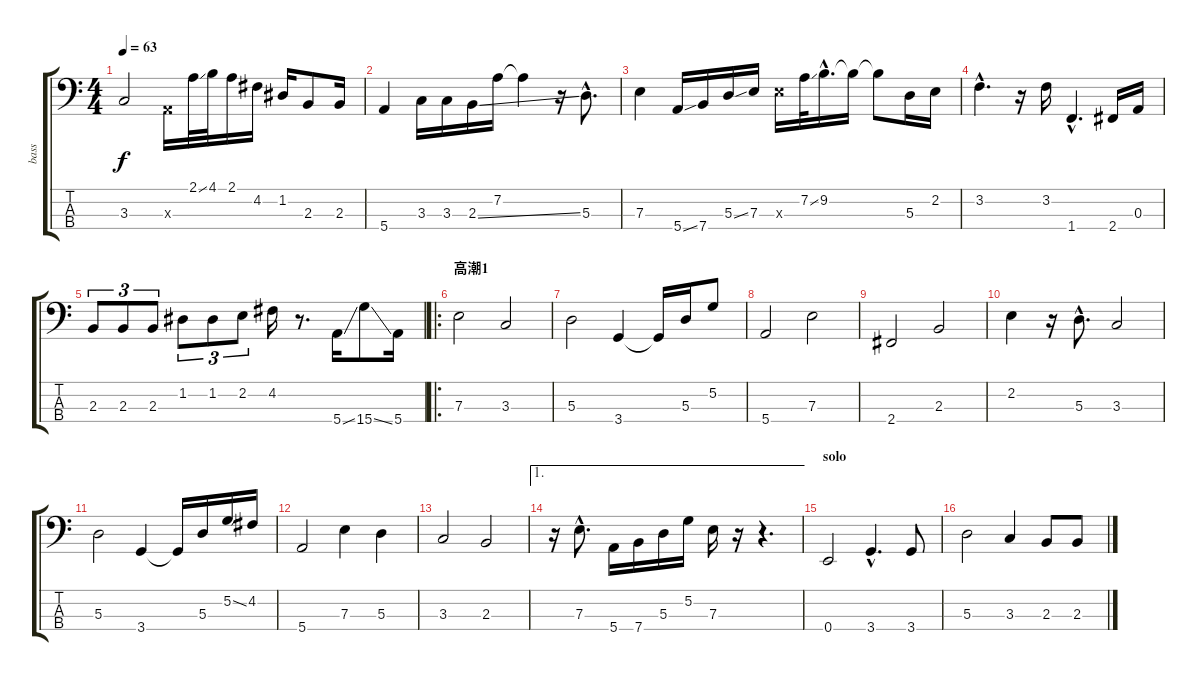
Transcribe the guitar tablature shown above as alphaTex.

\track ("bass" "bass") {instrument electricbassfinger}
\staff {score tabs}
\tuning (G2 D2 A1 E1) {hide}
\ts (4 4)
\tempo 63
\clef f4
\ks c
3.3.2{dy f} 0.3{x}.16 2.1{ss}.32 4.1.32 2.1.16 4.2.16 1.2.16 2.3.8 2.3.16 |
5.4.4 3.3.16 3.3.16 2.3{ss}.16 7.2.16 7.2{t}.4 r.16 5.3{hac}.8{d} |
7.3.4 5.4{ss}.16 7.4.16 5.3{ss}.16 7.3.16 7.3{x}.16 7.2{ss}.32 9.2{hac}.16{d} 9.2{t}.16 9.2{t}.8 5.3.16 2.2.16 |
3.2{hac}.4{d} r.16 3.2.16 1.4{hac}.4{d} 2.4.16 0.3.16 |
2.3.8{tu (3 2)} 2.3.8{tu (3 2)} 2.3.8{tu (3 2)} 1.2.8{tu (3 2)} 1.2.8{tu (3 2)} 2.2.8{tu (3 2)} 4.2.16 r.8{d} 5.4{ss}.16 15.4{ss}.8 5.4.16 |
\ro
\section ("" "高潮1")
7.3.2 3.3.2 |
5.3.2 3.4.4 3.4{t}.16 5.3.16 5.2.8 |
5.4.2 7.3.2 |
2.4.2 2.3.2 |
2.2.4 r.16 5.3{hac}.8{d} 3.3.2 |
5.3.2 3.4.4 3.4{t}.16 5.3.16 5.2{ss}.16 4.2.16 |
5.4.2 7.3.4 5.3.4 |
3.3.2 2.3.2 |
\ae 1
r.16 7.3{hac}.8{d} 5.4.16 7.4.16 5.3.16 5.2.16 7.3.16 r.16 r.4{d} |
\section ("" "solo")
0.4.2 3.4{hac}.4{d} 3.4.8 |
5.3.2 3.3.4 2.3.8 2.3.8
